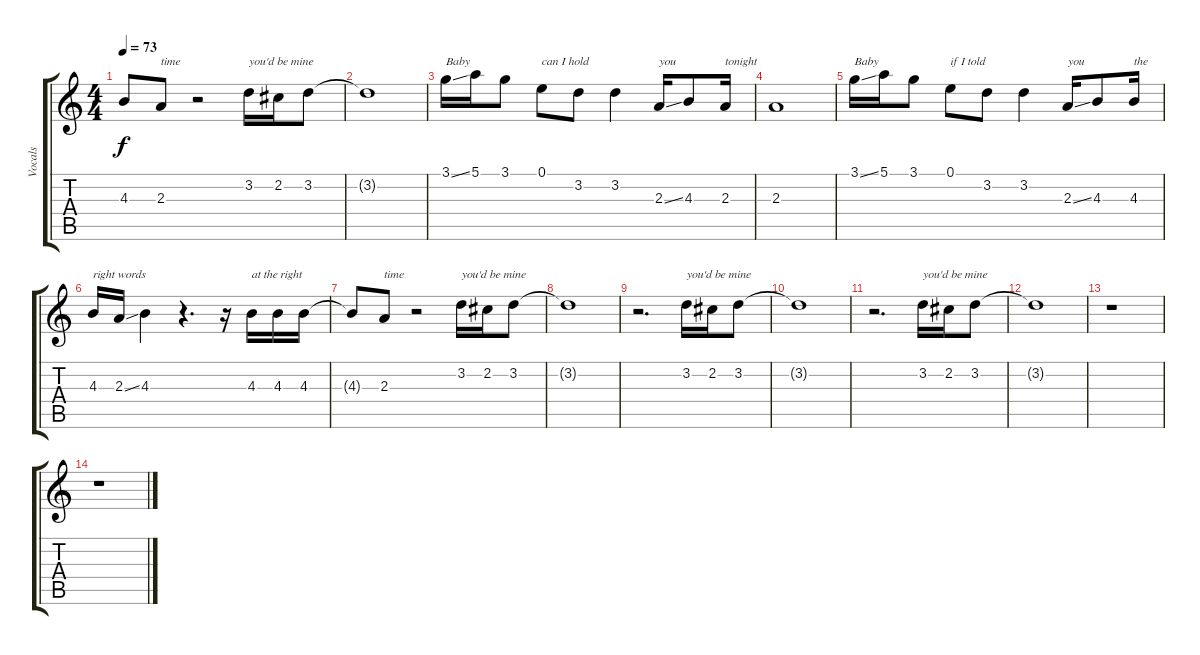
\track ("Vocals" "Vocals") {instrument electricguitarjazz}
\staff {score tabs}
\tuning (E4 B3 G3 D3 A2 E2) {hide}
\ts (4 4)
\tempo 73
\clef g2
\ks c
4.3{t}.8{dy f} 2.3.8{txt "time"} r.2 3.2.16{txt "you'd be mine"} 2.2.16 3.2.8 |
3.2{t}.1 |
3.1{ss}.16{txt "Baby"} 5.1.16 3.1.8 0.1.8{txt "can I hold"} 3.2.8 3.2.4 2.3{ss}.16{txt "you"} 4.3.8 2.3.16{txt "tonight"} |
2.3.1 |
3.1{ss}.16{txt "Baby"} 5.1.16 3.1.8 0.1.8{txt "if I told"} 3.2.8 3.2.4 2.3{ss}.16{txt "you"} 4.3.8 4.3.16{txt "the"} |
4.3.16{txt "right words"} 2.3{ss}.16 4.3.4 r.4{d} r.16 4.3.16{txt "at the right"} 4.3.16 4.3.16 |
4.3{t}.8 2.3.8{txt "time"} r.2 3.2.16{txt "you'd be mine"} 2.2.16 3.2.8 |
3.2{t}.1 |
r.2{d} 3.2.16{txt "you'd be mine"} 2.2.16 3.2.8 |
3.2{t}.1 |
r.2{d} 3.2.16{txt "you'd be mine"} 2.2.16 3.2.8 |
3.2{t}.1 |
r.1 |
r.1
